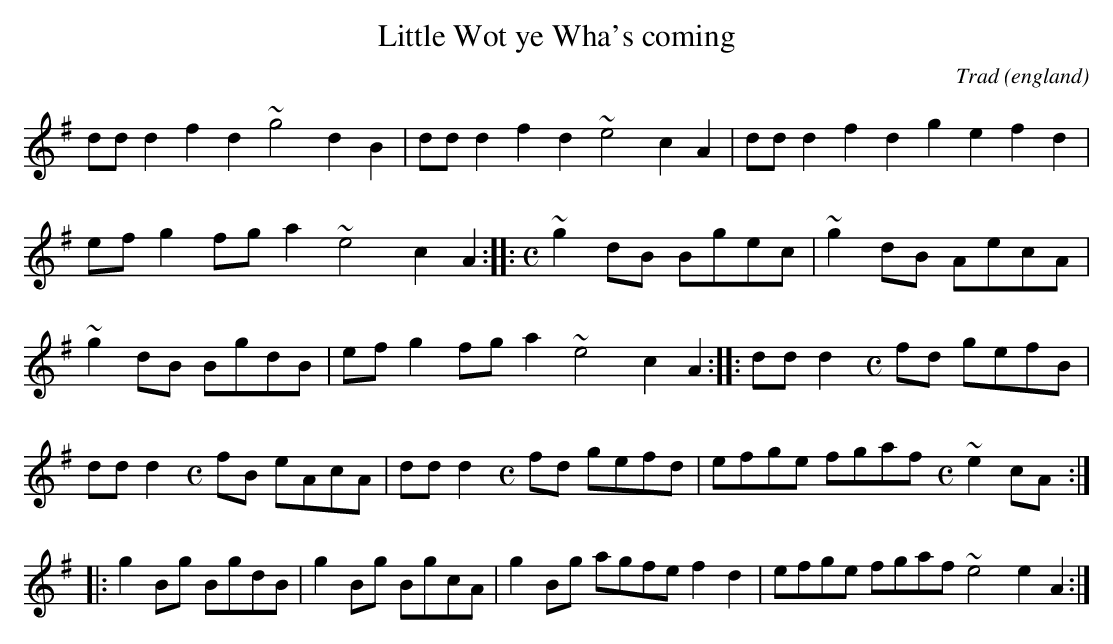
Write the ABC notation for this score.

X:1
T:Little Wot ye Wha's coming
O:england
C:Trad
M:Cl
K:G
ddd2 f2d2 ~g4 d2B2| ddd2 f2d2 ~e4 c2A2| ddd2 f2d2 g2e2f2d2| efg2 fga2 ~e4 c2A2::\
M:C
~g2 dB Bgec |~g2 dB AecA| ~g2 dB BgdB|\
M:Cl
efg2 fga2 ~e4 c2A2:: ddd2\
M:C
fd gefB|\
M:Cl
ddd2 \
M:C
fB eAcA|\
M:Cl
ddd2\
M:C
fd gefd|\
M:Cl
efge fgaf \
M:C
~e2 cA:: g2 Bg BgdB| g2 Bg BgcA| g2 Bg\
M:Cl
agfe f2d2| efge fgaf ~e4 e2A2:|
